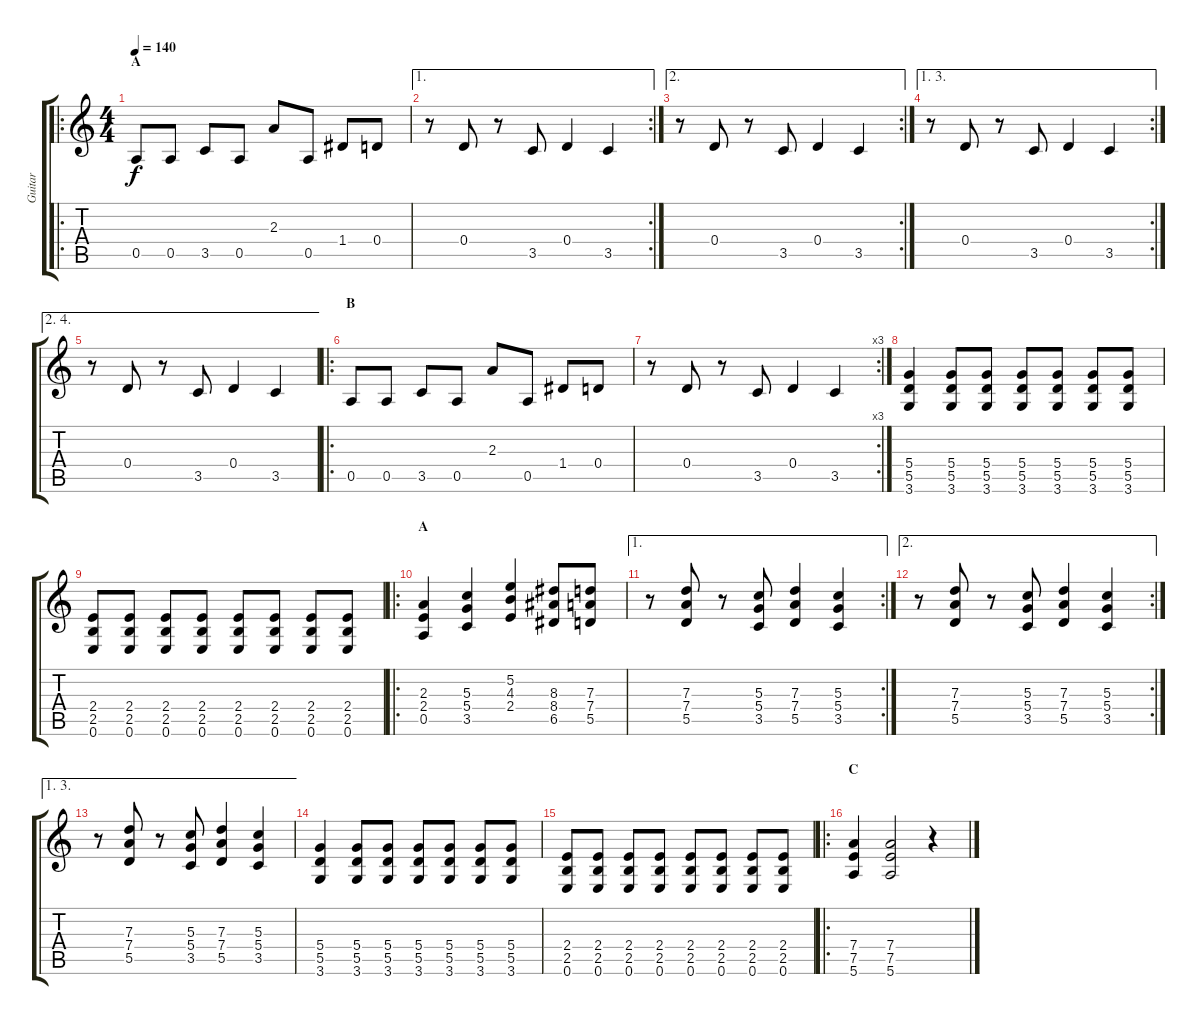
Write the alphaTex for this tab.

\track ("Guitar" "Guitar") {instrument overdrivenguitar}
\staff {score tabs}
\tuning (E4 B3 G3 D3 A2 E2) {hide}
\ro
\ts (4 4)
\section ("" "A")
\tempo 140
\clef g2
\ks c
0.5.8{dy f} 0.5.8 3.5.8 0.5.8 2.3.8 0.5.8 1.4.8 0.4.8 |
\ae 1
\rc 2
r.8 0.4.8 r.8 3.5.8 0.4.4 3.5.4 |
\ae 2
\rc 2
r.8 0.4.8 r.8 3.5.8 0.4.4 3.5.4 |
\ae (1 3)
\rc 2
r.8 0.4.8 r.8 3.5.8 0.4.4 3.5.4 |
\ae (2 4)
r.8 0.4.8 r.8 3.5.8 0.4.4 3.5.4 |
\ro
\section ("" "B")
0.5.8 0.5.8 3.5.8 0.5.8 2.3.8 0.5.8 1.4.8 0.4.8 |
\rc 3
r.8 0.4.8 r.8 3.5.8 0.4.4 3.5.4 |
(5.4 5.5 3.6).4 (5.4 5.5 3.6).8 (5.4 5.5 3.6).8 (5.4 5.5 3.6).8 (5.4 5.5 3.6).8 (5.4 5.5 3.6).8 (5.4 5.5 3.6).8 |
(2.4 2.5 0.6).8 (2.4 2.5 0.6).8 (2.4 2.5 0.6).8 (2.4 2.5 0.6).8 (2.4 2.5 0.6).8 (2.4 2.5 0.6).8 (2.4 2.5 0.6).8 (2.4 2.5 0.6).8 |
\ro
\section ("" "A")
(2.3 2.4 0.5).4 (5.3 5.4 3.5).4 (5.2 4.3 2.4).4 (8.3 8.4 6.5).8 (7.3 7.4 5.5).8 |
\ae 1
\rc 2
r.8 (7.3 7.4 5.5).8 r.8 (5.3 5.4 3.5).8 (7.3 7.4 5.5).4 (5.3 5.4 3.5).4 |
\ae 2
\rc 2
r.8 (7.3 7.4 5.5).8 r.8 (5.3 5.4 3.5).8 (7.3 7.4 5.5).4 (5.3 5.4 3.5).4 |
\ae (1 3)
r.8 (7.3 7.4 5.5).8 r.8 (5.3 5.4 3.5).8 (7.3 7.4 5.5).4 (5.3 5.4 3.5).4 |
(5.4 5.5 3.6).4 (5.4 5.5 3.6).8 (5.4 5.5 3.6).8 (5.4 5.5 3.6).8 (5.4 5.5 3.6).8 (5.4 5.5 3.6).8 (5.4 5.5 3.6).8 |
(2.4 2.5 0.6).8 (2.4 2.5 0.6).8 (2.4 2.5 0.6).8 (2.4 2.5 0.6).8 (2.4 2.5 0.6).8 (2.4 2.5 0.6).8 (2.4 2.5 0.6).8 (2.4 2.5 0.6).8 |
\ro
\section ("" "C")
(7.4 7.5 5.6).4 (7.4 7.5 5.6).2 r.4
